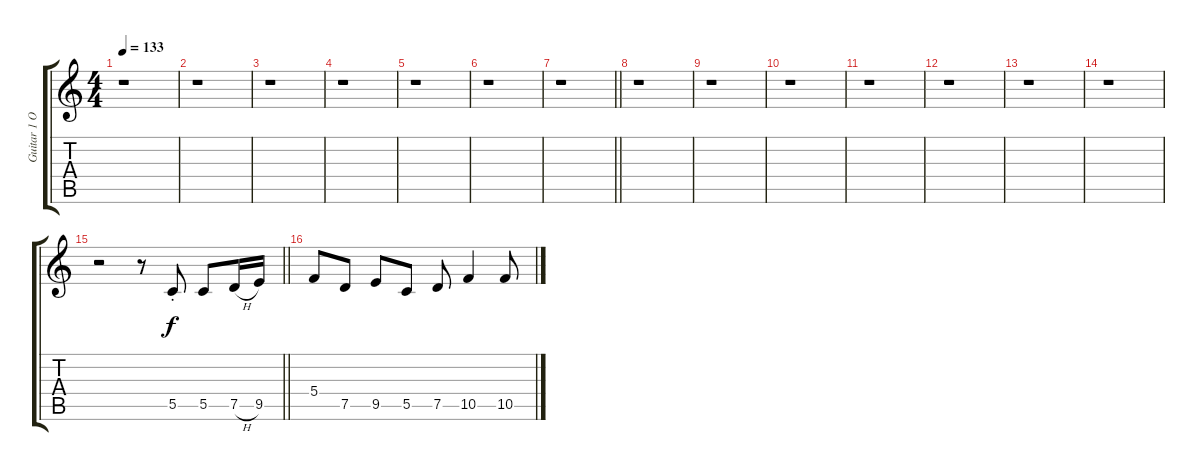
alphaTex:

\track ("Guitar 1 Octaver" "Guitar 1 O") {instrument distortionguitar}
\staff {score tabs}
\tuning (D4 A3 F3 C3 G2 D2) {hide}
\ts (4 4)
\tempo 133
\clef g2
\ks c
r.1{dy f} |
r.1 |
r.1 |
r.1 |
r.1 |
r.1 |
\barLineRight lightlight
r.1 |
r.1 |
r.1 |
r.1 |
r.1 |
r.1 |
r.1 |
r.1 |
\barLineRight lightlight
r.2{volume 16} r.8 5.5{st}.8 5.5.8 7.5{h}.16 9.5.16 |
5.4.8 7.5.8 9.5.8 5.5.8 7.5.8 10.5.4 10.5.8
